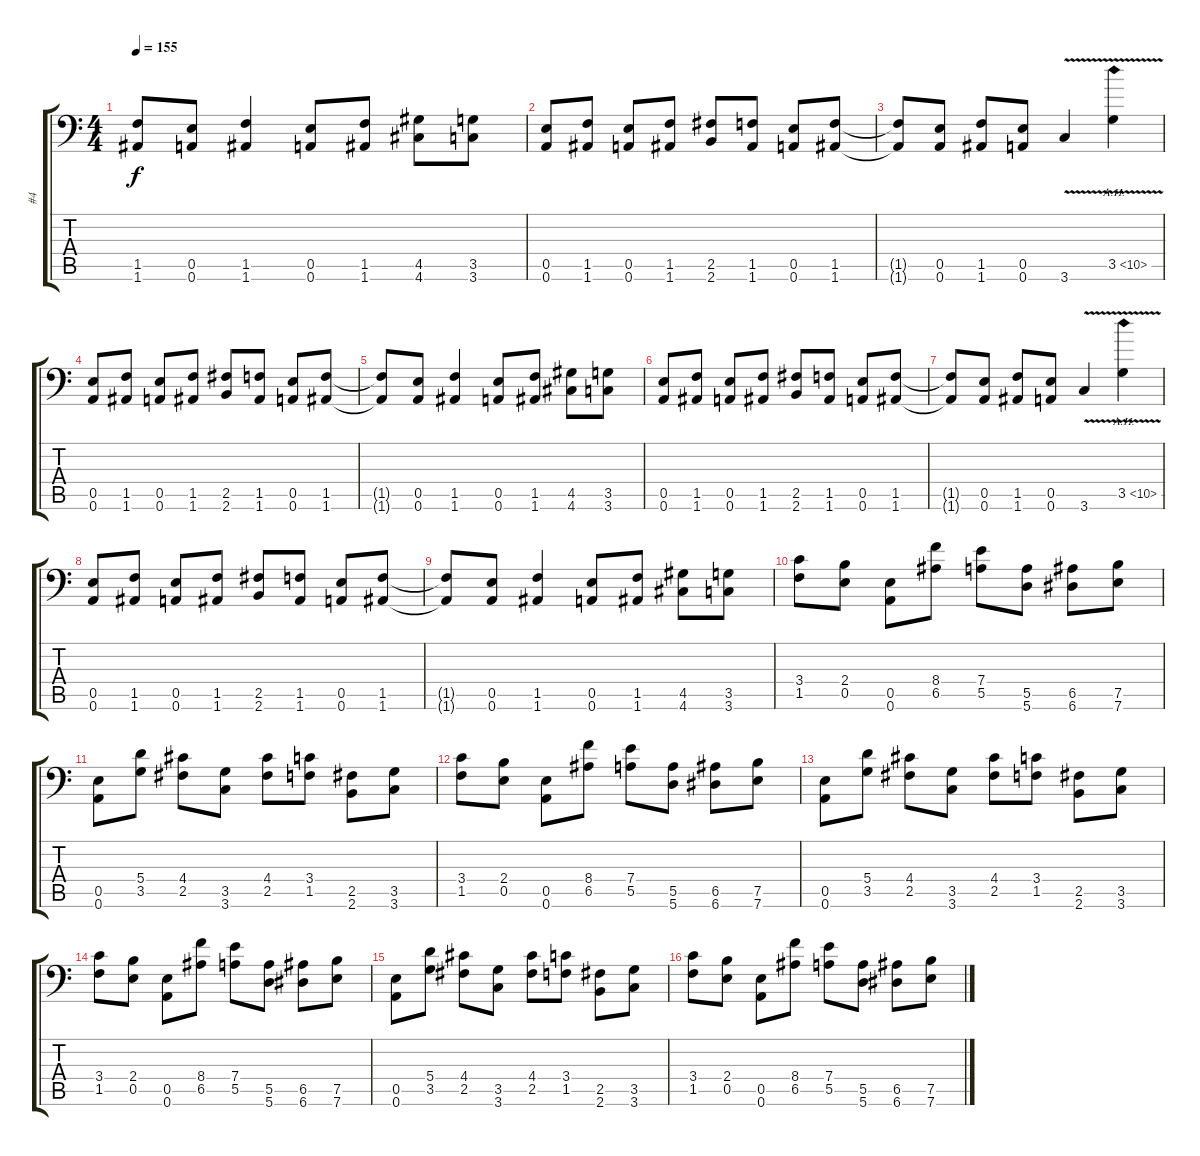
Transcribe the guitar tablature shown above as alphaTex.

\track ("#4" "#4") {instrument distortionguitar}
\staff {score tabs}
\tuning (B3 Gb3 D3 A2 E2 A1) {hide}
\ts (4 4)
\tempo 155
\clef f4
\ks c
(1.5{t} 1.6{t}).8{dy f} (0.5 0.6).8 (1.5 1.6).4 (0.5 0.6).8 (1.5 1.6).8 (4.5 4.6).8 (3.5 3.6).8 |
(0.5 0.6).8 (1.5 1.6).8 (0.5 0.6).8 (1.5 1.6).8 (2.5 2.6).8 (1.5 1.6).8 (0.5 0.6).8 (1.5 1.6).8 |
(1.5{t} 1.6{t}).8 (0.5 0.6).8 (1.5 1.6).8 (0.5 0.6).8 3.6{v}.4 3.5{ah 7 v}.4 |
(0.5 0.6).8 (1.5 1.6).8 (0.5 0.6).8 (1.5 1.6).8 (2.5 2.6).8 (1.5 1.6).8 (0.5 0.6).8 (1.5 1.6).8 |
(1.5{t} 1.6{t}).8 (0.5 0.6).8 (1.5 1.6).4 (0.5 0.6).8 (1.5 1.6).8 (4.5 4.6).8 (3.5 3.6).8 |
(0.5 0.6).8 (1.5 1.6).8 (0.5 0.6).8 (1.5 1.6).8 (2.5 2.6).8 (1.5 1.6).8 (0.5 0.6).8 (1.5 1.6).8 |
(1.5{t} 1.6{t}).8 (0.5 0.6).8 (1.5 1.6).8 (0.5 0.6).8 3.6{v}.4 3.5{ah 7 v}.4 |
(0.5 0.6).8 (1.5 1.6).8 (0.5 0.6).8 (1.5 1.6).8 (2.5 2.6).8 (1.5 1.6).8 (0.5 0.6).8 (1.5 1.6).8 |
(1.5{t} 1.6{t}).8 (0.5 0.6).8 (1.5 1.6).4 (0.5 0.6).8 (1.5 1.6).8 (4.5 4.6).8 (3.5 3.6).8 |
\section ("" " ")
(3.4 1.5).8 (2.4 0.5).8 (0.5 0.6).8 (8.4 6.5).8 (7.4 5.5).8 (5.5 5.6).8 (6.5 6.6).8 (7.5 7.6).8 |
(0.5 0.6).8 (5.4 3.5).8 (4.4 2.5).8 (3.5 3.6).8 (4.4 2.5).8 (3.4 1.5).8 (2.5 2.6).8 (3.5 3.6).8 |
(3.4 1.5).8 (2.4 0.5).8 (0.5 0.6).8 (8.4 6.5).8 (7.4 5.5).8 (5.5 5.6).8 (6.5 6.6).8 (7.5 7.6).8 |
(0.5 0.6).8 (5.4 3.5).8 (4.4 2.5).8 (3.5 3.6).8 (4.4 2.5).8 (3.4 1.5).8 (2.5 2.6).8 (3.5 3.6).8 |
(3.4 1.5).8 (2.4 0.5).8 (0.5 0.6).8 (8.4 6.5).8 (7.4 5.5).8 (5.5 5.6).8 (6.5 6.6).8 (7.5 7.6).8 |
(0.5 0.6).8 (5.4 3.5).8 (4.4 2.5).8 (3.5 3.6).8 (4.4 2.5).8 (3.4 1.5).8 (2.5 2.6).8 (3.5 3.6).8 |
(3.4 1.5).8 (2.4 0.5).8 (0.5 0.6).8 (8.4 6.5).8 (7.4 5.5).8 (5.5 5.6).8 (6.5 6.6).8 (7.5 7.6).8
